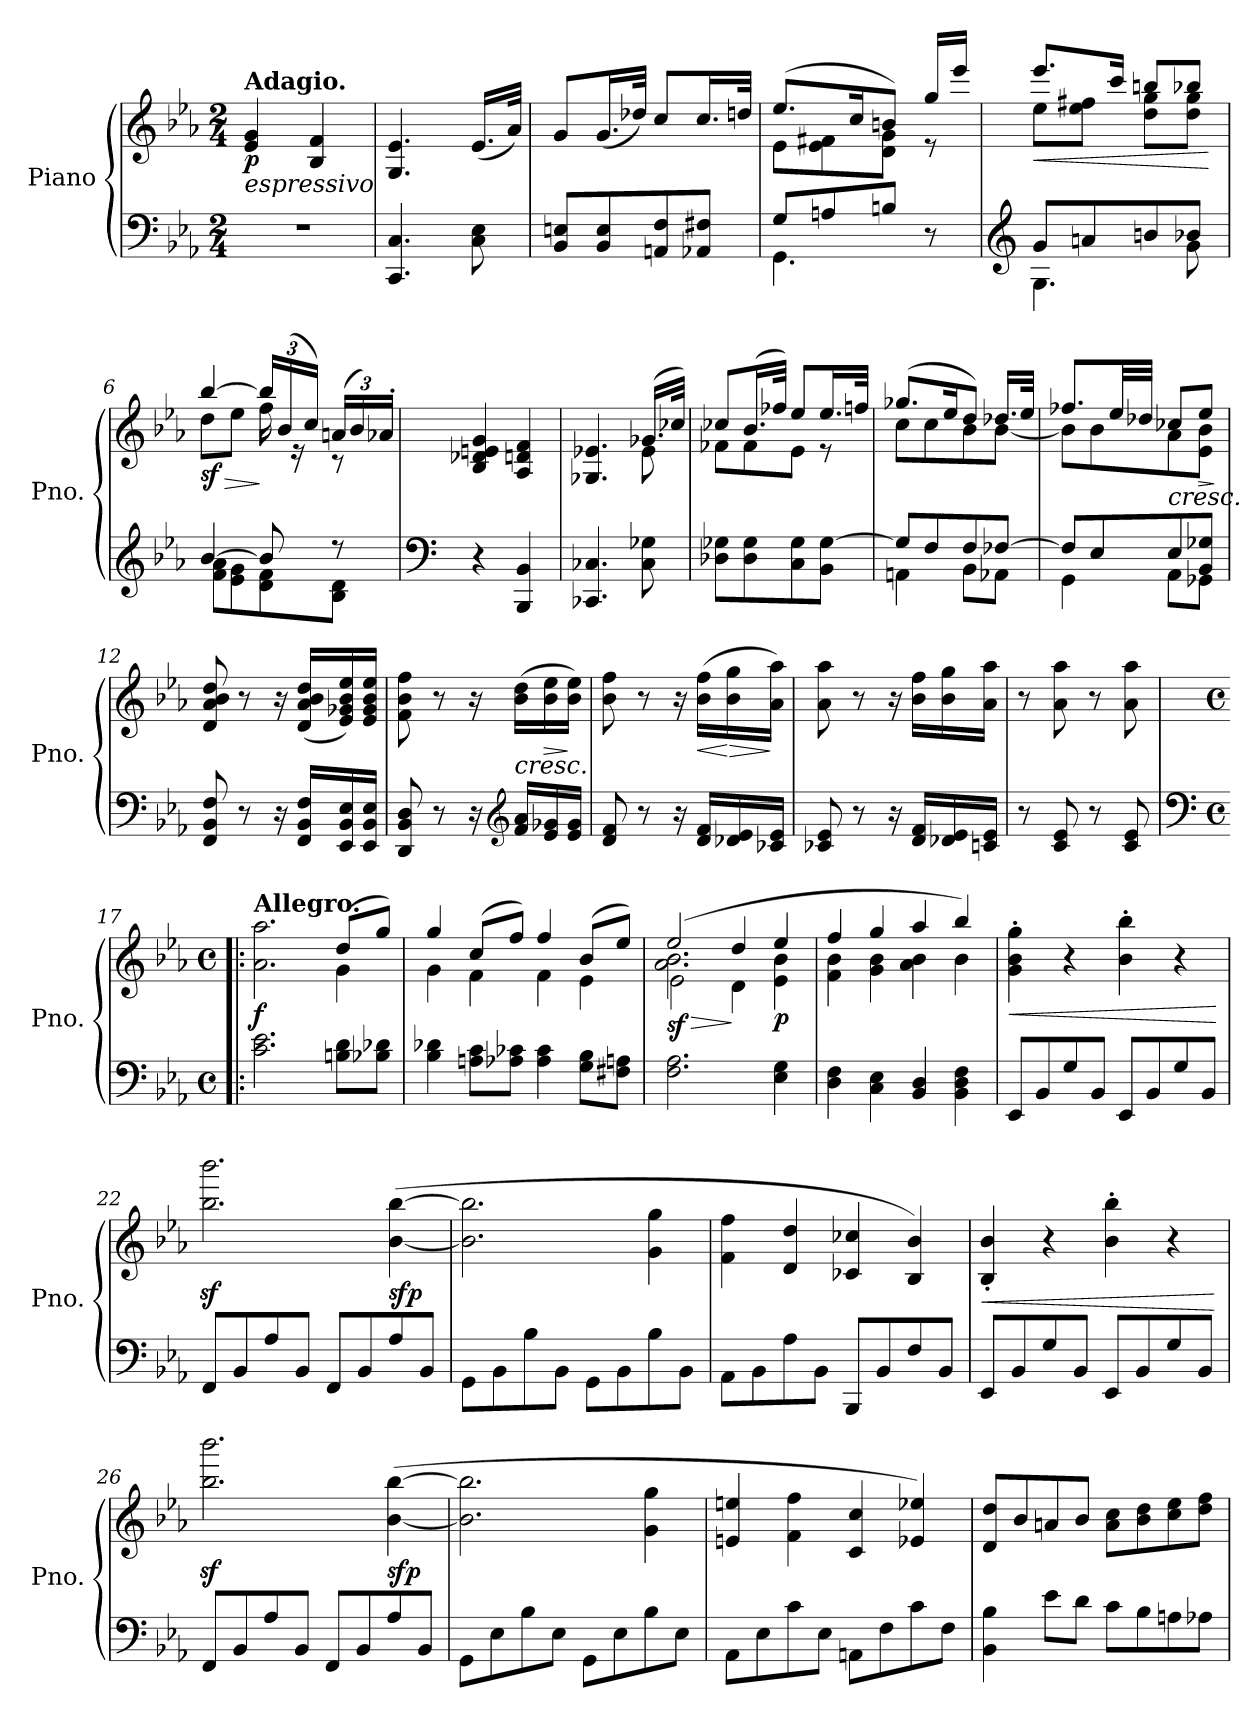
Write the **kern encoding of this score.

**kern	**kern	**dynam
*part1	*part1	*part1
*staff2	*staff1	*staff1/2
*I"Piano	*	*
*I'Pno.	*	*
*clefF4	*clefG2	*
*k[b-e-a-]	*k[b-e-a-]	*
*M2/4	*M2/4	*
*MM30	*MM30	*
=1	=1	=1
!	!LO:TX:a:B:t=Adagio.	!
!	!LO:TX:b:i:t=espressivo	!
!	!	!LO:DY:b
2r	4e-/ 4g/	p
.	4B-/ 4f/	.
=2	=2	=2
4.CC/ 4.C/	4.G/ 4.e-/	.
8C\ 8E-\	(16.e-/LL	.
.	32a-/JJk)	.
=3	=3	=3
8BB-/ 8En/L	8g/L	.
8BB-/ 8E/	(16.g/L	.
.	32dd-X/JJk)	.
8AAn/ 8F/	8cc/L	.
8AA-X/ 8F#X/J	16.cc/L	.
.	32ddn/JJk	.
=4	=4	=4
*^	*^	*
8G/L	4.GG\	(8.ee-/L	8e-\L	.
8An/	.	.	8e-\ 8f#X\	.
.	.	16cc/K	.	.
8Bn/J	.	8bn/J)	8d\ 8g\J	.
8r	8ryy	16gg/LL	8r	.
.	.	16eee-/JJ	.	.
=5	=5	=5	=5	=5
*clefG2	*	*	*	*
!	!	!	!	!LO:HP:b
8g/L	4.G\	8.eee-/L	8ee-\L	<
8an/	.	.	8ee-\ 8ff#X\J	.
.	.	16ccc/Jk	.	.
8bn/	.	8bbn/L	8dd\ 8gg\L	.
8b-X/J	8g\	8bb-X/J	8dd\ 8gg\J	.
*v	*v	*	*	*
*	*v	*v	*
.	.	[
!!LO:LB:g=z
=6	=6	=6
*^	*	*
!	!	!	!LO:HP:b
*	*	*^	*
!	!	!	!	!LO:DY:n=1:b
[4b-/	8f\ 8a-\L	[4bb-/	8dd\L	> sf
.	8e-\ 8g\	.	8ee-\J	.
*	*	*Xbrackettup	*	*
8b-/]	8d\ 8f\	24bb-/LL]	16ff\	]
.	.	(24b-/	.	.
.	.	.	16r	.
.	.	24cc/JJ)	.	.
8r	8B-\ 8d\J	(24an/LL	8r	.
.	.	24b-/)	.	.
.	.	24a-X'/JJ	.	.
*v	*v	*	*	*
*	*v	*v	*
=7	=7	=7
*clefF4	*	*
4r	4B-/ 4d-X/ 4en/ 4g/	.
4BBB-/ 4BB-/	4A-/ 4dn/ 4f/	.
=8	=8	=8
*	*^	*
4.CC-X/ 4.C-X/	4.G-X/ 4.e-X/	4.ryy	.
8C-\ 8G-X\	(16.g-X/LL	8e-\	.
.	32cc-X/JJk)	.	.
=9	=9	=9	=9
8D-X\ 8G-X\L	8cc-X/L	8f-X\L	.
8D-\ 8G-\	(16.b-/L	8f-\	.
.	32ff-X/JJk)	.	.
8C\ 8G-\	8ee-/L	8e-\J	.
8BB-\ [8G-\J	16.ee-/L	8r	.
.	32ffn/JJk	.	.
=10	=10	=10	=10
*^	*	*	*
8G-/L]	4AAn\	(8.gg-X/L	8cc\L	.
8F/	.	.	8cc\	.
.	.	16ee-/K	.	.
8F/	8BB-\L	8dd/J)	8b-\	.
[8F-X/J	8AA-X\J	16.dd-X/LL	[8b-\J	.
.	.	32ee-/JJk	.	.
!!LO:LB:g=z	!!
=11	=11	=11	=11	=11
8F-/L]	4GG\	8.ff-X/L	8b-\L]	.
8E-/	.	.	8b-\	.
.	.	32ee-/LL	.	.
.	.	32dd-X/JJJ	.	.
!	!	!	!	!LO:HP:b
8E-/	8AA-\L	8cc-X/L	8a-\	<
!	!	!	!	!LO:HP:b
8BB-/ 8G-X/J	8GG-X\J	8ee-/J	8e-\ 8b-\J	>
*v	*v	*	*	*
*	*v	*v	*
.	.	[ ]
=12	=12	=12
8FF/ 8BB-/ 8F/	8d/ 8a-/ 8b-/ 8dd/	.
8r	8r	.
16r	16r	.
16FF/ 16BB-/ 16F/LL	(16d/ 16a-/ 16b-/ 16dd/LL	.
16EE-/ 16BB-/ 16E-/	16e-/ 16g-X/ 16b-/ 16ee-/)	.
16EE-/ 16BB-/ 16E-/JJ	16e-/ 16g-/ 16b-/ 16ee-/JJ	.
=13	=13	=13
8DD/ 8BB-/ 8D/	8f\ 8b-\ 8ff\	.
8r	8r	.
16r	16r	.
*clefG2	*	*
!	!	!LO:HP:b
16f/ 16a-/LL	(16b-\ 16dd\LL	<
!	!	!LO:HP:b
16e-/ 16g-X/	16b-\ 16ee-\	>
16e-/ 16g-/JJ	16b-\ 16ee-\JJ)	[ ]
=14	=14	=14
8d/ 8f/	8b-\ 8ff\	.
8r	8r	.
16r	16r	.
!	!	!LO:HP:b
16d/ 16f/LL	(16b-\ 16ff\LL	<
!	!	!LO:HP:n=1:b
16d-X/ 16e-/	16b-\ 16gg\	[ >
16c-X/ 16e-/JJ	16a-\ 16aa-\JJ)	]
!!LO:LB:g=z
=15	=15	=15
8c-X/ 8e-/	8a-\ 8aa-\	.
8r	8r	.
16r	16r	.
16d/ 16f/LL	16b-\ 16ff\LL	.
16d-X/ 16e-/	16b-\ 16gg\	.
16cn/ 16e-/JJ	16a-\ 16aa-\JJ	.
=16	=16	=16
8r	8r	.
8c/ 8e-/	8a-\ 8aa-\	.
8r	8r	.
8c/ 8e-/	8a-\ 8aa-\	.
=17!|:	=17!|:	=17!|:
*clefF4	*	*
*M4/4	*M4/4	*
*met(c)	*met(c)	*
*	*MM220	*
*	*^	*
!	!LO:TX:a:B:t=Allegro.	!	!
!	!	!	!LO:DY:b
2.c\ 2.e-\	2.ryy	2.a-\ 2.aa-\	f
8Bn\ 8d\L	(8dd/L	4g\	.
8B-X\ 8d-X\J	8gg/J)	.	.
=18	=18	=18	=18
4B-\ 4d-X\	4gg/	4g\	.
8An\ 8c\L	(8cc/L	4f\	.
8A-X\ 8c-X\J	8ff/J)	.	.
4A-\ 4c-\	4ff/	4f\	.
8G\ 8B-\L	(8b-/L	4e-\	.
8F#X\ 8An\J	8ee-/J)	.	.
*	*v	*v	*
=19	=19	=19
!	!	!LO:HP:b
*	*^	*
*	*	*^	*
!	!	!	!	!LO:DY:n=1:b
2.F\ 2.A-\	(2ee-/	2.a-\ 2.b-\	2e-\	> sf
.	4dd/	.	4d\	]
!	!	!	!	!LO:DY:n=2:b
4E-\ 4G\	4ee-/	4e-\ 4b-\	4ryy	p
*	*	*v	*v	*
!!LO:LB:g=z
=20	=20	=20	=20
4D\ 4F\	4ff/	4f\ 4b-\	.
4C\ 4E-\	4gg/	4g\ 4b-\	.
4BB-/ 4D/	4aa-/	4a-\ 4b-\	.
4BB-\ 4D\ 4F\	4bb-/)	4b-\	.
=21	=21	=21	=21
!	!	!	!LO:HP:b
*	*v	*v	*
8EE-/L	4g\' 4b-\' 4gg\'	<
8BB-/	.	.
8G/	4r	.
8BB-/J	.	.
8EE-/L	4b-\' 4bb-\'	.
8BB-/	.	.
8G/	4r	.
8BB-/J	.	.
.	.	[
=22	=22	=22
8FF/L	2.bb-\z< 2.bbb-\z<	.
8BB-/	.	.
8A-/	.	.
8BB-/J	.	.
8FF/L	.	.
8BB-/	.	.
!	!	!LO:DY:b
8A-/	([4b-\ [4bb-\	sfp
8BB-/J	.	.
=23	=23	=23
8GG\L	2.b-\] 2.bb-\]	.
8BB-\	.	.
8B-\	.	.
8BB-\J	.	.
8GG\L	.	.
8BB-\	.	.
8B-\	4g\ 4gg\	.
8BB-\J	.	.
=24	=24	=24
8AA-\L	4f\ 4ff\	.
8BB-\	.	.
8A-\	4d/ 4dd/	.
8BB-\J	.	.
8BBB-/L	4c-X/ 4cc-X/	.
8BB-/	.	.
8F/	4B-/ 4b-/)	.
8BB-/J	.	.
!!LO:PB:g=z
=25	=25	=25
!	!	!LO:HP:b
8EE-/L	4B-/' 4b-/'	<
8BB-/	.	.
8G/	4r	.
8BB-/J	.	.
8EE-/L	4b-\' 4bb-\'	.
8BB-/	.	.
8G/	4r	.
8BB-/J	.	.
.	.	[
=26	=26	=26
8FF/L	2.bb-\z< 2.bbb-\z<	.
8BB-/	.	.
8A-/	.	.
8BB-/J	.	.
8FF/L	.	.
8BB-/	.	.
!	!	!LO:DY:b
8A-/	([4b-\ [4bb-\	sfp
8BB-/J	.	.
=27	=27	=27
8GG\L	2.b-\] 2.bb-\]	.
8E-\	.	.
8B-\	.	.
8E-\J	.	.
8GG\L	.	.
8E-\	.	.
8B-\	4g\ 4gg\	.
8E-\J	.	.
=28	=28	=28
8AA-\L	4en/ 4een/	.
8E-\	.	.
8c\	4f\ 4ff\	.
8E-\J	.	.
8AAn\L	4c/ 4cc/	.
8F\	.	.
8c\	4e-X/ 4ee-X/)	.
8F\J	.	.
!!LO:LB:g=z
=29	=29	=29
4BB-\ 4B-\	8d/ 8dd/L	.
.	8b-/	.
8e-\L	8an/	.
8d\J	8b-/J	.
8c\L	8a\ 8cc\L	.
8B-\	8b-\ 8dd\	.
8An\	8cc\ 8ee-\	.
8A-X\J	8dd\ 8ff\J	.
=	=	=
*-	*-	*-
